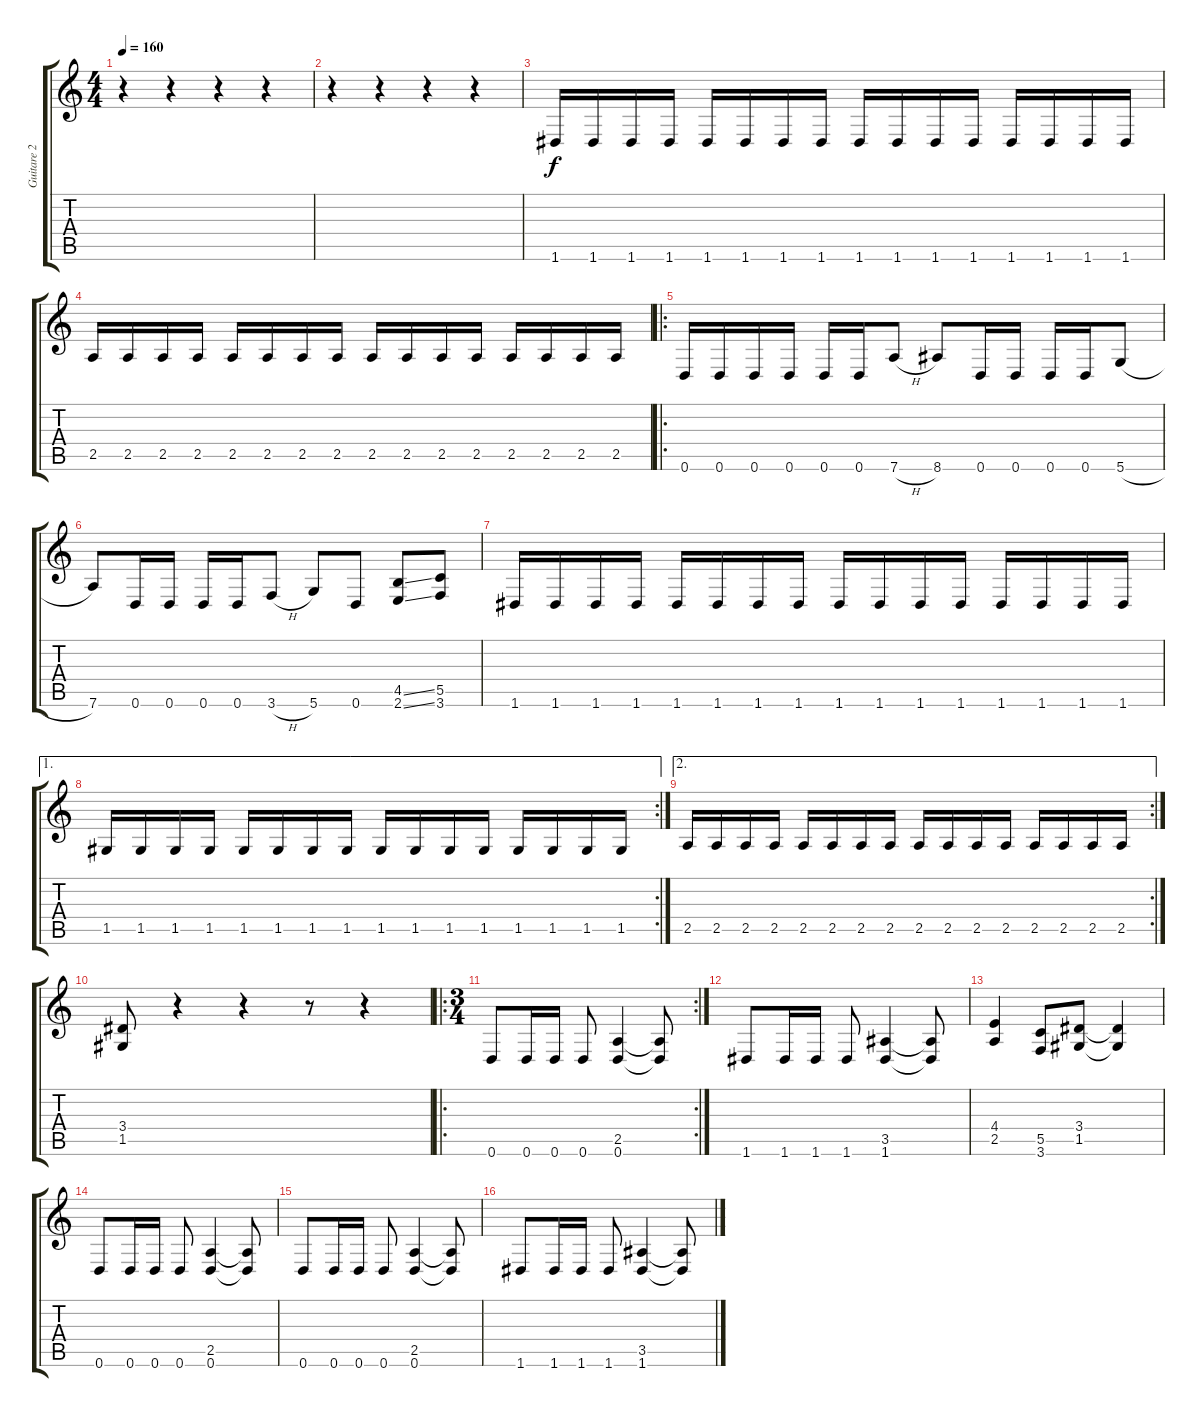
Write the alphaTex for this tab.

\track ("Guitare 2 " "Guitare 2 ") {instrument distortionguitar}
\staff {score tabs}
\tuning (D4 A3 F3 C3 G2 D2) {hide}
\ts (4 4)
\tempo 160
\clef g2
\ks c
r.4{dy f} r.4 r.4 r.4 |
r.4 r.4 r.4 r.4 |
1.6.16 1.6.16 1.6.16 1.6.16 1.6.16 1.6.16 1.6.16 1.6.16 1.6.16 1.6.16 1.6.16 1.6.16 1.6.16 1.6.16 1.6.16 1.6.16 |
2.5.16 2.5.16 2.5.16 2.5.16 2.5.16 2.5.16 2.5.16 2.5.16 2.5.16 2.5.16 2.5.16 2.5.16 2.5.16 2.5.16 2.5.16 2.5.16 |
\ro
0.6.16 0.6.16 0.6.16 0.6.16 0.6.16 0.6.16 7.6{h}.8 8.6.8 0.6.16 0.6.16 0.6.16 0.6.16 5.6{h}.8 |
7.6.8 0.6.16 0.6.16 0.6.16 0.6.16 3.6{h}.8 5.6.8 0.6.8 (4.5{ss} 2.6{ss}).8 (5.5 3.6).8 |
1.6.16 1.6.16 1.6.16 1.6.16 1.6.16 1.6.16 1.6.16 1.6.16 1.6.16 1.6.16 1.6.16 1.6.16 1.6.16 1.6.16 1.6.16 1.6.16 |
\ae 1
\rc 2
1.5.16 1.5.16 1.5.16 1.5.16 1.5.16 1.5.16 1.5.16 1.5.16 1.5.16 1.5.16 1.5.16 1.5.16 1.5.16 1.5.16 1.5.16 1.5.16 |
\ae 2
\rc 2
2.5.16 2.5.16 2.5.16 2.5.16 2.5.16 2.5.16 2.5.16 2.5.16 2.5.16 2.5.16 2.5.16 2.5.16 2.5.16 2.5.16 2.5.16 2.5.16 |
(3.4 1.5).8 r.4 r.4 r.8 r.4 |
\ro
\rc 2
\ts (3 4)
0.6.8 0.6.16 0.6.16 0.6.8 (2.5 0.6).4 (2.5{t} 0.6{t}).8 |
1.6.8 1.6.16 1.6.16 1.6.8 (3.5 1.6).4 (3.5{t} 1.6{t}).8 |
(4.4 2.5).4 (5.5 3.6).8 (3.4 1.5).8 (3.4{t} 1.5{t}).4 |
0.6.8 0.6.16 0.6.16 0.6.8 (2.5 0.6).4 (2.5{t} 0.6{t}).8 |
0.6.8 0.6.16 0.6.16 0.6.8 (2.5 0.6).4 (2.5{t} 0.6{t}).8 |
1.6.8 1.6.16 1.6.16 1.6.8 (3.5 1.6).4 (3.5{t} 1.6{t}).8
